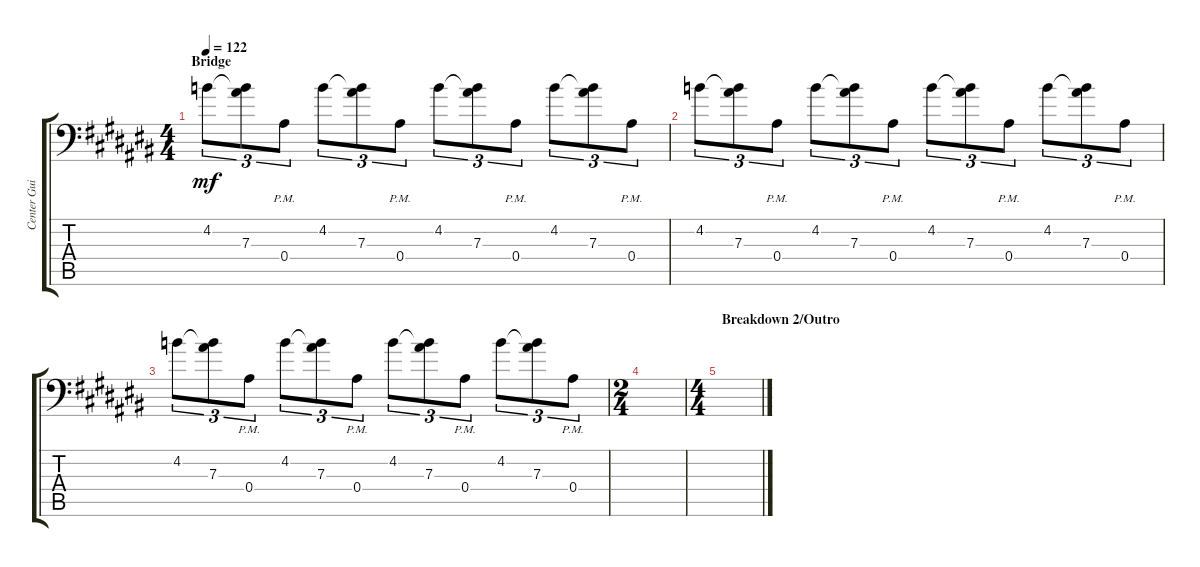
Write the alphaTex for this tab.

\track ("Center Guitar" "Center Gui") {instrument distortionguitar}
\staff {score tabs}
\tuning (C4 G3 Eb3 Bb2 F2 Bb1) {hide}
\ts (4 4)
\section ("" "Bridge")
\tempo 122
\clef f4
\ks a#minor
4.2.8{tu (3 2) dy mf} (4.2{t} 7.3).8{tu (3 2)} 0.4{pm}.8{tu (3 2)} 4.2.8{tu (3 2)} (4.2{t} 7.3).8{tu (3 2)} 0.4{pm}.8{tu (3 2)} 4.2.8{tu (3 2)} (4.2{t} 7.3).8{tu (3 2)} 0.4{pm}.8{tu (3 2)} 4.2.8{tu (3 2)} (4.2{t} 7.3).8{tu (3 2)} 0.4{pm}.8{tu (3 2)} |
4.2.8{tu (3 2)} (4.2{t} 7.3).8{tu (3 2)} 0.4{pm}.8{tu (3 2)} 4.2.8{tu (3 2)} (4.2{t} 7.3).8{tu (3 2)} 0.4{pm}.8{tu (3 2)} 4.2.8{tu (3 2) volume 7} (4.2{t} 7.3).8{tu (3 2)} 0.4{pm}.8{tu (3 2)} 4.2.8{tu (3 2)} (4.2{t} 7.3).8{tu (3 2)} 0.4{pm}.8{tu (3 2)} |
4.2.8{tu (3 2)} (4.2{t} 7.3).8{tu (3 2)} 0.4{pm}.8{tu (3 2)} 4.2.8{tu (3 2)} (4.2{t} 7.3).8{tu (3 2)} 0.4{pm}.8{tu (3 2)} 4.2.8{tu (3 2)} (4.2{t} 7.3).8{tu (3 2)} 0.4{pm}.8{tu (3 2)} 4.2.8{tu (3 2)} (4.2{t} 7.3).8{tu (3 2)} 0.4{pm}.8{tu (3 2)} |
\ts (2 4)
|
\ts (4 4)
\section ("" "Breakdown 2/Outro")
